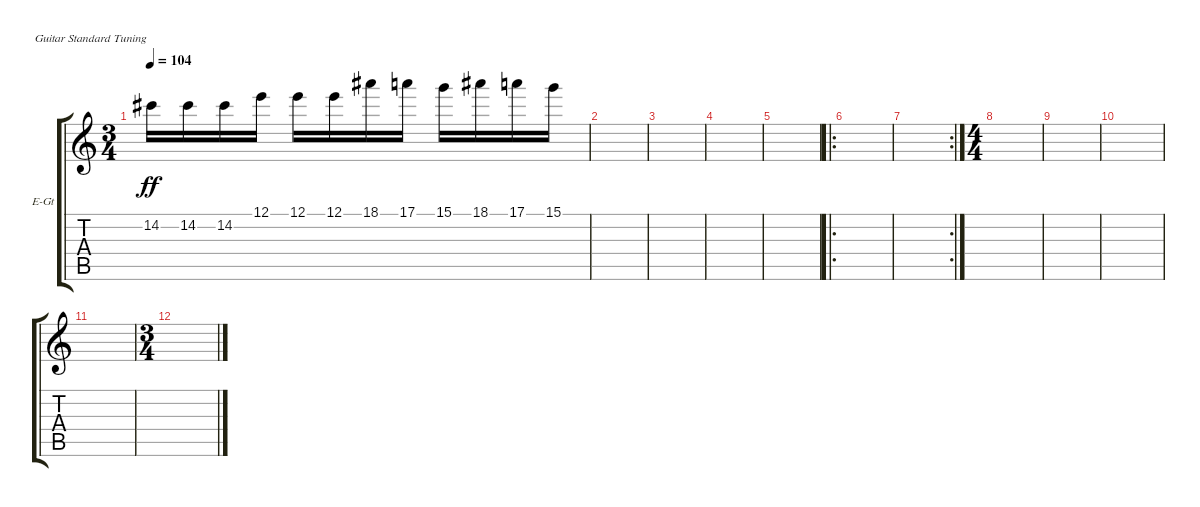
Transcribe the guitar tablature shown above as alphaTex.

\bracketExtendMode groupsimilarinstruments
\firstSystemTrackNameOrientation horizontal
\otherSystemsTrackNameOrientation horizontal
\track ("Electric Guitar" "E-Gt") {instrument overdrivenguitar}
\staff {score tabs}
\tuning (E4 B3 G3 D3 A2 E2)
\ts (3 4)
\tempo 104
\clef g2
\ks c
14.2.16{dy ff} 14.2.16 14.2.16 12.1.16 12.1.16 12.1.16 18.1.16 17.1.16 15.1.16 18.1.16 17.1.16 15.1.16 |
|
|
|
|
\ro
|
\rc 2
|
\ts (4 4)
|
|
|
|
\ts (3 4)
